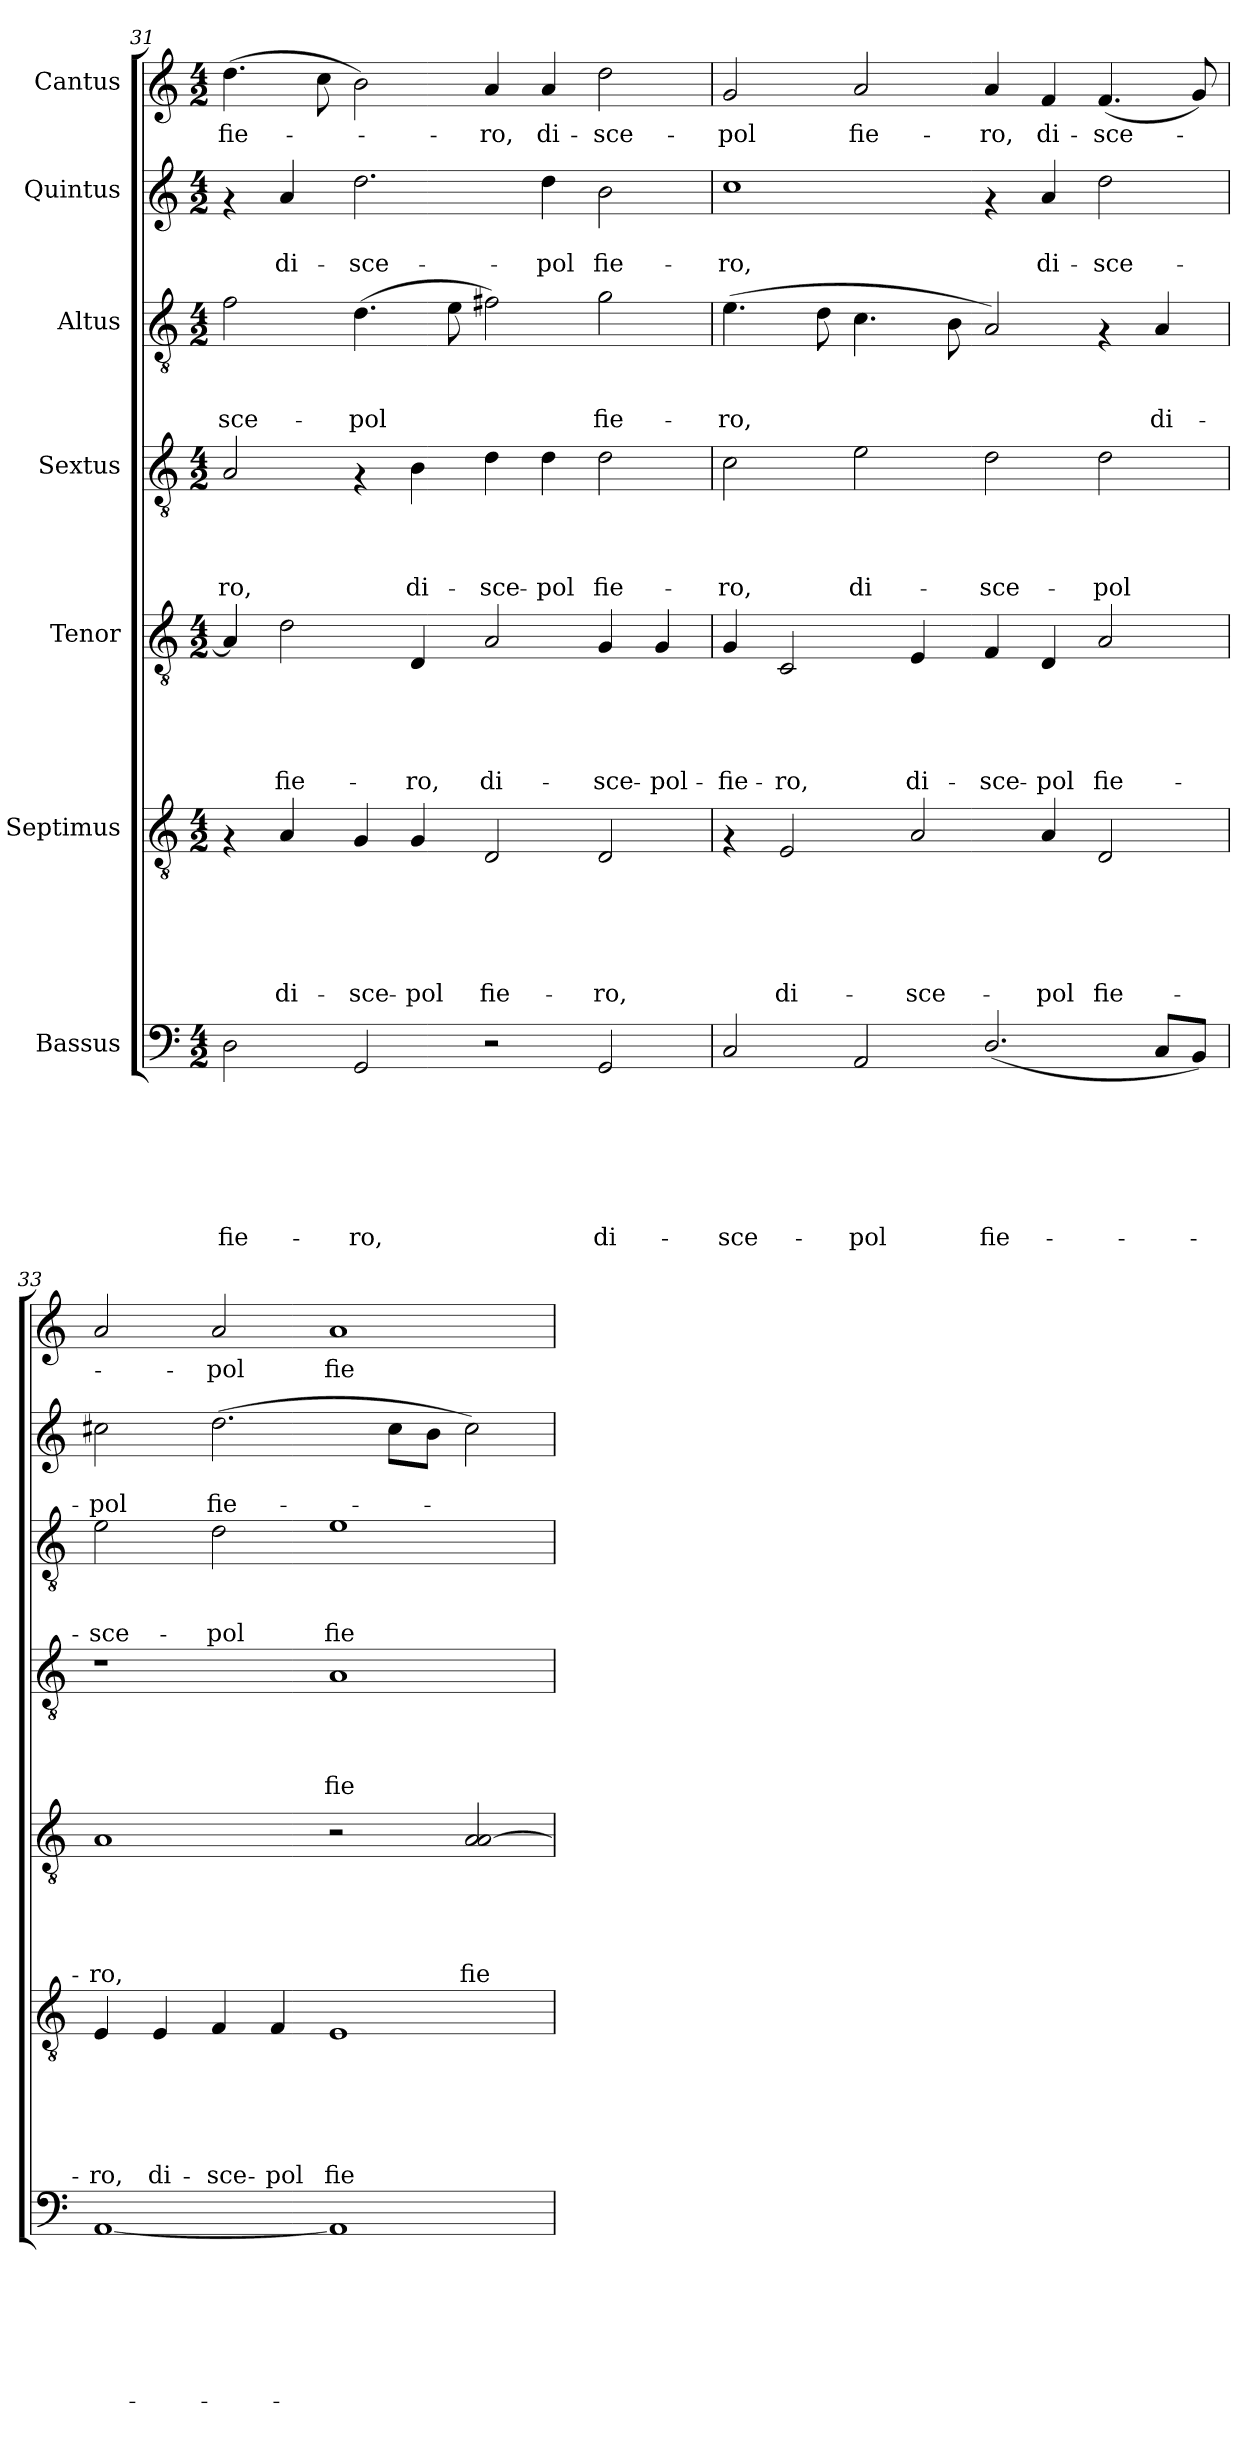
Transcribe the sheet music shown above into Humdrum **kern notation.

**kern	**text	**text	**text	**text	**text	**text	**text	**kern	**text	**text	**text	**text	**text	**text	**kern	**text	**text	**text	**text	**text	**kern	**text	**text	**text	**text	**kern	**text	**text	**text	**kern	**text	**text	**kern	**text
*part7	*part7	*part7	*part7	*part7	*part7	*part7	*part7	*part6	*part6	*part6	*part6	*part6	*part6	*part6	*part5	*part5	*part5	*part5	*part5	*part5	*part4	*part4	*part4	*part4	*part4	*part3	*part3	*part3	*part3	*part2	*part2	*part2	*part1	*part1
*staff7	*staff7	*staff7	*staff7	*staff7	*staff7	*staff7	*staff7	*staff6	*staff6	*staff6	*staff6	*staff6	*staff6	*staff6	*staff5	*staff5	*staff5	*staff5	*staff5	*staff5	*staff4	*staff4	*staff4	*staff4	*staff4	*staff3	*staff3	*staff3	*staff3	*staff2	*staff2	*staff2	*staff1	*staff1
*I"Bassus	*	*	*	*	*	*	*	*I"Septimus	*	*	*	*	*	*	*I"Tenor	*	*	*	*	*	*I"Sextus	*	*	*	*	*I"Altus	*	*	*	*I"Quintus	*	*	*I"Cantus	*
*clefF4	*	*	*	*	*	*	*	*clefGv2	*	*	*	*	*	*	*clefGv2	*	*	*	*	*	*clefGv2	*	*	*	*	*clefGv2	*	*	*	*clefG2	*	*	*clefG2	*
*k[]	*	*	*	*	*	*	*	*k[]	*	*	*	*	*	*	*k[]	*	*	*	*	*	*k[]	*	*	*	*	*k[]	*	*	*	*k[]	*	*	*k[]	*
*C:	*	*	*	*	*	*	*	*C:	*	*	*	*	*	*	*C:	*	*	*	*	*	*C:	*	*	*	*	*C:	*	*	*	*C:	*	*	*C:	*
*M4/2	*	*	*	*	*	*	*	*M4/2	*	*	*	*	*	*	*M4/2	*	*	*	*	*	*M4/2	*	*	*	*	*M4/2	*	*	*	*M4/2	*	*	*M4/2	*
=31	=31	=31	=31	=31	=31	=31	=31	=31	=31	=31	=31	=31	=31	=31	=31	=31	=31	=31	=31	=31	=31	=31	=31	=31	=31	=31	=31	=31	=31	=31	=31	=31	=31	=31
!	!	!	!	!	!	!	!LO:LY:b	!	!	!	!	!	!	!	!	!	!	!	!	!	!	!	!	!	!LO:LY:b	!	!	!	!LO:LY:b	!	!	!	!	!LO:LY:b
2D\	.	.	.	.	.	.	fie-	4rF	.	.	.	.	.	.	4A/]	.	.	.	.	.	2A/	.	.	.	-ro,	2f\	.	.	-sce-	4rf	.	.	(>4.dd\	fie-
!	!	!	!	!	!	!	!	!	!	!	!	!	!	!LO:LY:b	!	!	!	!	!	!LO:LY:b	!	!	!	!	!	!	!	!	!	!	!	!LO:LY:b	!	!
.	.	.	.	.	.	.	.	4A/	.	.	.	.	.	di-	2d\	.	.	.	.	fie-	.	.	.	.	.	.	.	.	.	4a/	.	di-	.	.
.	.	.	.	.	.	.	.	.	.	.	.	.	.	.	.	.	.	.	.	.	.	.	.	.	.	.	.	.	.	.	.	.	8cc\	.
!	!	!	!	!	!	!	!LO:LY:b	!	!	!	!	!	!	!LO:LY:b	!	!	!	!	!	!	!	!	!	!	!	!	!	!	!LO:LY:b	!	!	!LO:LY:b	!	!
2GG/	.	.	.	.	.	.	-ro,	4G/	.	.	.	.	.	-sce-	.	.	.	.	.	.	4rF	.	.	.	.	(>4.d\	.	.	-pol	2.dd\	.	-sce-	2b\)	.
!	!	!	!	!	!	!	!	!	!	!	!	!	!	!LO:LY:b	!	!	!	!	!	!LO:LY:b	!	!	!	!	!LO:LY:b	!	!	!	!	!	!	!	!	!
.	.	.	.	.	.	.	.	4G/	.	.	.	.	.	-pol	4D/	.	.	.	.	-ro,	4B\	.	.	.	di-	.	.	.	.	.	.	.	.	.
.	.	.	.	.	.	.	.	.	.	.	.	.	.	.	.	.	.	.	.	.	.	.	.	.	.	8e\	.	.	.	.	.	.	.	.
!	!	!	!	!	!	!	!	!	!	!	!	!	!	!LO:LY:b	!	!	!	!	!	!LO:LY:b	!	!	!	!	!LO:LY:b	!	!	!	!	!	!	!	!	!LO:LY:b
2r	.	.	.	.	.	.	.	2D/	.	.	.	.	.	fie-	2A/	.	.	.	.	di-	4d\	.	.	.	-sce-	2f#X\)	.	.	.	.	.	.	4a/	-ro,
!	!	!	!	!	!	!	!	!	!	!	!	!	!	!	!	!	!	!	!	!	!	!	!	!	!LO:LY:b	!	!	!	!	!	!	!LO:LY:b	!	!LO:LY:b
.	.	.	.	.	.	.	.	.	.	.	.	.	.	.	.	.	.	.	.	.	4d\	.	.	.	-pol	.	.	.	.	4dd\	.	-pol	4a/	di-
!	!	!	!	!	!	!	!LO:LY:b	!	!	!	!	!	!	!LO:LY:b	!	!	!	!	!	!LO:LY:b	!	!	!	!	!LO:LY:b	!	!	!	!LO:LY:b	!	!	!LO:LY:b	!	!LO:LY:b
2GG/	.	.	.	.	.	.	di-	2D/	.	.	.	.	.	-ro,	4G/	.	.	.	.	-sce-	2d\	.	.	.	fie-	2g\	.	.	fie-	2b\	.	fie-	2dd\	-sce-
!	!	!	!	!	!	!	!	!	!	!	!	!	!	!	!	!	!	!	!	!LO:LY:b	!	!	!	!	!	!	!	!	!	!	!	!	!	!
.	.	.	.	.	.	.	.	.	.	.	.	.	.	.	4G/	.	.	.	.	-pol-	.	.	.	.	.	.	.	.	.	.	.	.	.	.
=32	=32	=32	=32	=32	=32	=32	=32	=32	=32	=32	=32	=32	=32	=32	=32	=32	=32	=32	=32	=32	=32	=32	=32	=32	=32	=32	=32	=32	=32	=32	=32	=32	=32	=32
!	!	!	!	!	!	!	!LO:LY:b	!	!	!	!	!	!	!	!	!	!	!	!	!LO:LY:b	!	!	!	!	!LO:LY:b	!	!	!	!LO:LY:b	!	!	!LO:LY:b	!	!LO:LY:b
2C/	.	.	.	.	.	.	-sce-	4rF	.	.	.	.	.	.	4G/	.	.	.	.	-fie-	2c\	.	.	.	-ro,	(>4.e\	.	.	-ro,	1cc	.	-ro,	2g/	-pol
!	!	!	!	!	!	!	!	!	!	!	!	!	!	!LO:LY:b	!	!	!	!	!	!LO:LY:b	!	!	!	!	!	!	!	!	!	!	!	!	!	!
.	.	.	.	.	.	.	.	2E/	.	.	.	.	.	di-	2C/	.	.	.	.	-ro,	.	.	.	.	.	.	.	.	.	.	.	.	.	.
.	.	.	.	.	.	.	.	.	.	.	.	.	.	.	.	.	.	.	.	.	.	.	.	.	.	8d\	.	.	.	.	.	.	.	.
!	!	!	!	!	!	!	!LO:LY:b	!	!	!	!	!	!	!	!	!	!	!	!	!	!	!	!	!	!LO:LY:b	!	!	!	!	!	!	!	!	!LO:LY:b
2AA/	.	.	.	.	.	.	-pol	.	.	.	.	.	.	.	.	.	.	.	.	.	2e\	.	.	.	di-	4.c\	.	.	.	.	.	.	2a/	fie-
!	!	!	!	!	!	!	!	!	!	!	!	!	!	!LO:LY:b	!	!	!	!	!	!LO:LY:b	!	!	!	!	!	!	!	!	!	!	!	!	!	!
.	.	.	.	.	.	.	.	2A/	.	.	.	.	.	-sce-	4E/	.	.	.	.	di-	.	.	.	.	.	.	.	.	.	.	.	.	.	.
.	.	.	.	.	.	.	.	.	.	.	.	.	.	.	.	.	.	.	.	.	.	.	.	.	.	8B\	.	.	.	.	.	.	.	.
!	!	!	!	!	!	!	!LO:LY:b	!	!	!	!	!	!	!	!	!	!	!	!	!LO:LY:b	!	!	!	!	!LO:LY:b	!	!	!	!	!	!	!	!	!LO:LY:b
(<2.D/	.	.	.	.	.	.	fie-	.	.	.	.	.	.	.	4F/	.	.	.	.	-sce-	2d\	.	.	.	-sce-	2A/)	.	.	.	4rf	.	.	4a/	-ro,
!	!	!	!	!	!	!	!	!	!	!	!	!	!	!LO:LY:b	!	!	!	!	!	!LO:LY:b	!	!	!	!	!	!	!	!	!	!	!	!LO:LY:b	!	!LO:LY:b
.	.	.	.	.	.	.	.	4A/	.	.	.	.	.	-pol	4D/	.	.	.	.	-pol	.	.	.	.	.	.	.	.	.	4a/	.	di-	4f/	di-
!	!	!	!	!	!	!	!	!	!	!	!	!	!	!LO:LY:b	!	!	!	!	!	!LO:LY:b	!	!	!	!	!LO:LY:b	!	!	!	!	!	!	!LO:LY:b	!	!LO:LY:b
.	.	.	.	.	.	.	.	2D/	.	.	.	.	.	fie-	2A/	.	.	.	.	fie-	2d\	.	.	.	-pol	4rF	.	.	.	2dd\	.	-sce-	(<4.f/	-sce-
!	!	!	!	!	!	!	!	!	!	!	!	!	!	!	!	!	!	!	!	!	!	!	!	!	!	!	!	!	!LO:LY:b	!	!	!	!	!
8C/L	.	.	.	.	.	.	.	.	.	.	.	.	.	.	.	.	.	.	.	.	.	.	.	.	.	4A/	.	.	di-	.	.	.	.	.
8BB/J)	.	.	.	.	.	.	.	.	.	.	.	.	.	.	.	.	.	.	.	.	.	.	.	.	.	.	.	.	.	.	.	.	8g/)	.
!!LO:PB:g=z
=33	=33	=33	=33	=33	=33	=33	=33	=33	=33	=33	=33	=33	=33	=33	=33	=33	=33	=33	=33	=33	=33	=33	=33	=33	=33	=33	=33	=33	=33	=33	=33	=33	=33	=33
!	!	!	!	!	!	!	!	!	!	!	!	!	!	!LO:LY:b	!	!	!	!	!	!LO:LY:b	!	!	!	!	!	!	!	!	!LO:LY:b	!	!	!LO:LY:b	!	!
[<1AA	.	.	.	.	.	.	.	4E/	.	.	.	.	.	-ro,	1A	.	.	.	.	-ro,	1r	.	.	.	.	2e\	.	.	-sce-	2cc#X\	.	-pol	2a/	.
!	!	!	!	!	!	!	!	!	!	!	!	!	!	!LO:LY:b	!	!	!	!	!	!	!	!	!	!	!	!	!	!	!	!	!	!	!	!
.	.	.	.	.	.	.	.	4E/	.	.	.	.	.	di-	.	.	.	.	.	.	.	.	.	.	.	.	.	.	.	.	.	.	.	.
!	!	!	!	!	!	!	!	!	!	!	!	!	!	!LO:LY:b	!	!	!	!	!	!	!	!	!	!	!	!	!	!	!LO:LY:b	!	!	!LO:LY:b	!	!LO:LY:b
.	.	.	.	.	.	.	.	4F/	.	.	.	.	.	-sce-	.	.	.	.	.	.	.	.	.	.	.	2d\	.	.	-pol	(>2.dd\	.	fie-	2a/	-pol
!	!	!	!	!	!	!	!	!	!	!	!	!	!	!LO:LY:b	!	!	!	!	!	!	!	!	!	!	!	!	!	!	!	!	!	!	!	!
.	.	.	.	.	.	.	.	4F/	.	.	.	.	.	-pol	.	.	.	.	.	.	.	.	.	.	.	.	.	.	.	.	.	.	.	.
!	!	!	!	!	!	!	!	!	!	!	!	!	!	!LO:LY:b	!	!	!	!	!	!	!	!	!	!	!LO:LY:b	!	!	!	!LO:LY:b	!	!	!	!	!LO:LY:b
1AA]	.	.	.	.	.	.	.	1E	.	.	.	.	.	fie-	2r	.	.	.	.	.	1A	.	.	.	fie-	1e	.	.	fie-	.	.	.	1a	fie-
.	.	.	.	.	.	.	.	.	.	.	.	.	.	.	.	.	.	.	.	.	.	.	.	.	.	.	.	.	.	8cc#\L	.	.	.	.
.	.	.	.	.	.	.	.	.	.	.	.	.	.	.	.	.	.	.	.	.	.	.	.	.	.	.	.	.	.	8b\J	.	.	.	.
!	!	!	!	!	!	!	!	!	!	!	!	!	!	!	!	!	!	!	!	!LO:LY:b	!	!	!	!	!	!	!	!	!	!	!	!	!	!
.	.	.	.	.	.	.	.	.	.	.	.	.	.	.	2A/ [<2A/	.	.	.	.	fie-	.	.	.	.	.	.	.	.	.	2cc#\)	.	.	.	.
=	=	=	=	=	=	=	=	=	=	=	=	=	=	=	=	=	=	=	=	=	=	=	=	=	=	=	=	=	=	=	=	=	=	=
*-	*-	*-	*-	*-	*-	*-	*-	*-	*-	*-	*-	*-	*-	*-	*-	*-	*-	*-	*-	*-	*-	*-	*-	*-	*-	*-	*-	*-	*-	*-	*-	*-	*-	*-
